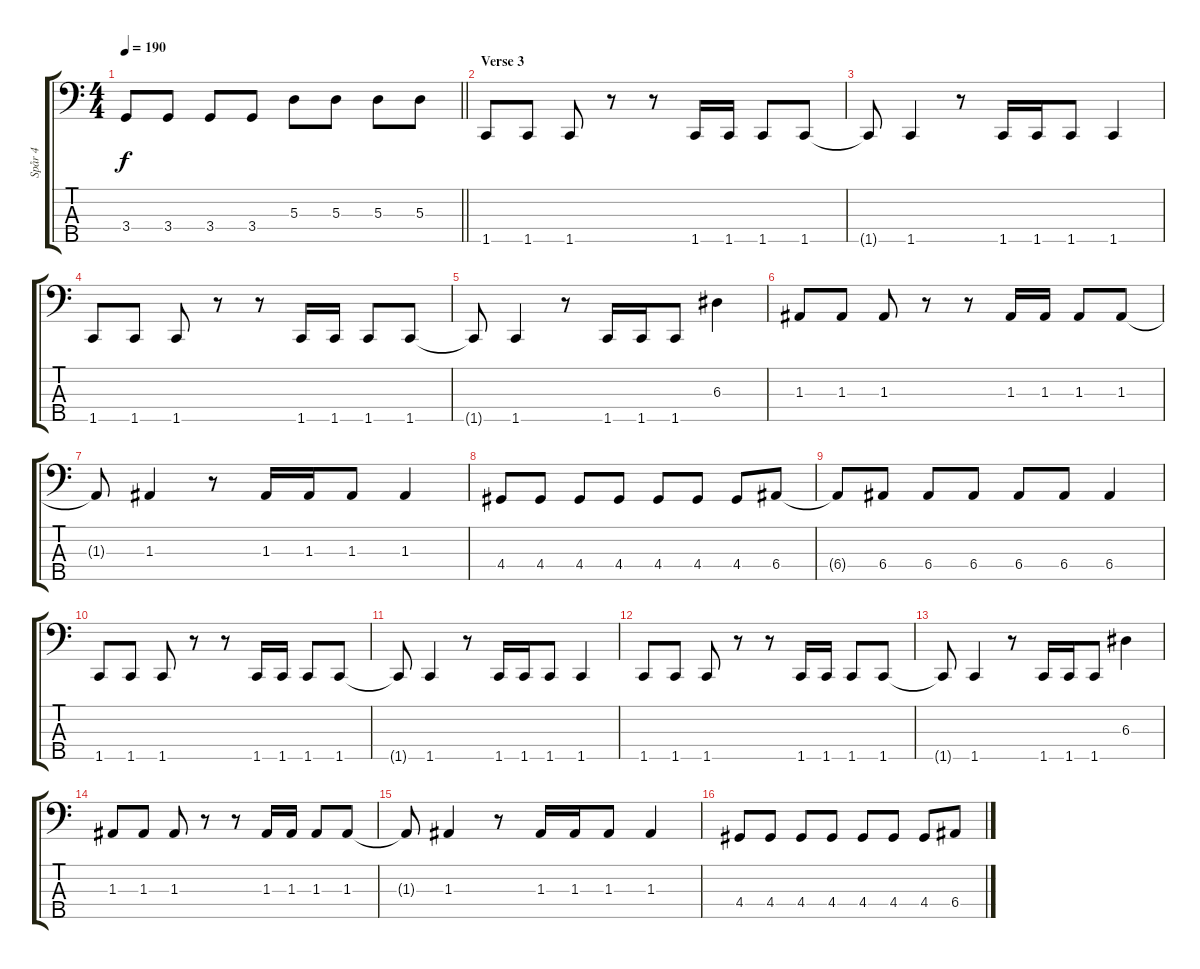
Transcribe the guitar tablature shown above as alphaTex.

\track ("Spår 4" "Spår 4") {instrument electricbassfinger}
\staff {score tabs}
\tuning (G2 D2 A1 E1 B0) {hide}
\ts (4 4)
\tempo 190
\clef f4
\barLineRight lightlight
\ks c
3.4.8{dy f} 3.4.8 3.4.8 3.4.8 5.3.8 5.3.8 5.3.8 5.3.8 |
\section ("" "Verse 3")
1.5.8 1.5.8 1.5.8 r.8 r.8 1.5.16 1.5.16 1.5.8 1.5.8 |
1.5{t}.8 1.5.4 r.8 1.5.16 1.5.16 1.5.8 1.5.4 |
1.5.8 1.5.8 1.5.8 r.8 r.8 1.5.16 1.5.16 1.5.8 1.5.8 |
1.5{t}.8 1.5.4 r.8 1.5.16 1.5.16 1.5.8 6.3.4 |
1.3.8 1.3.8 1.3.8 r.8 r.8 1.3.16 1.3.16 1.3.8 1.3.8 |
1.3{t}.8 1.3.4 r.8 1.3.16 1.3.16 1.3.8 1.3.4 |
4.4.8 4.4.8 4.4.8 4.4.8 4.4.8 4.4.8 4.4.8 6.4.8 |
6.4{t}.8 6.4.8 6.4.8 6.4.8 6.4.8 6.4.8 6.4.4 |
1.5.8 1.5.8 1.5.8 r.8 r.8 1.5.16 1.5.16 1.5.8 1.5.8 |
1.5{t}.8 1.5.4 r.8 1.5.16 1.5.16 1.5.8 1.5.4 |
1.5.8 1.5.8 1.5.8 r.8 r.8 1.5.16 1.5.16 1.5.8 1.5.8 |
1.5{t}.8 1.5.4 r.8 1.5.16 1.5.16 1.5.8 6.3.4 |
1.3.8 1.3.8 1.3.8 r.8 r.8 1.3.16 1.3.16 1.3.8 1.3.8 |
1.3{t}.8 1.3.4 r.8 1.3.16 1.3.16 1.3.8 1.3.4 |
4.4.8 4.4.8 4.4.8 4.4.8 4.4.8 4.4.8 4.4.8 6.4.8
